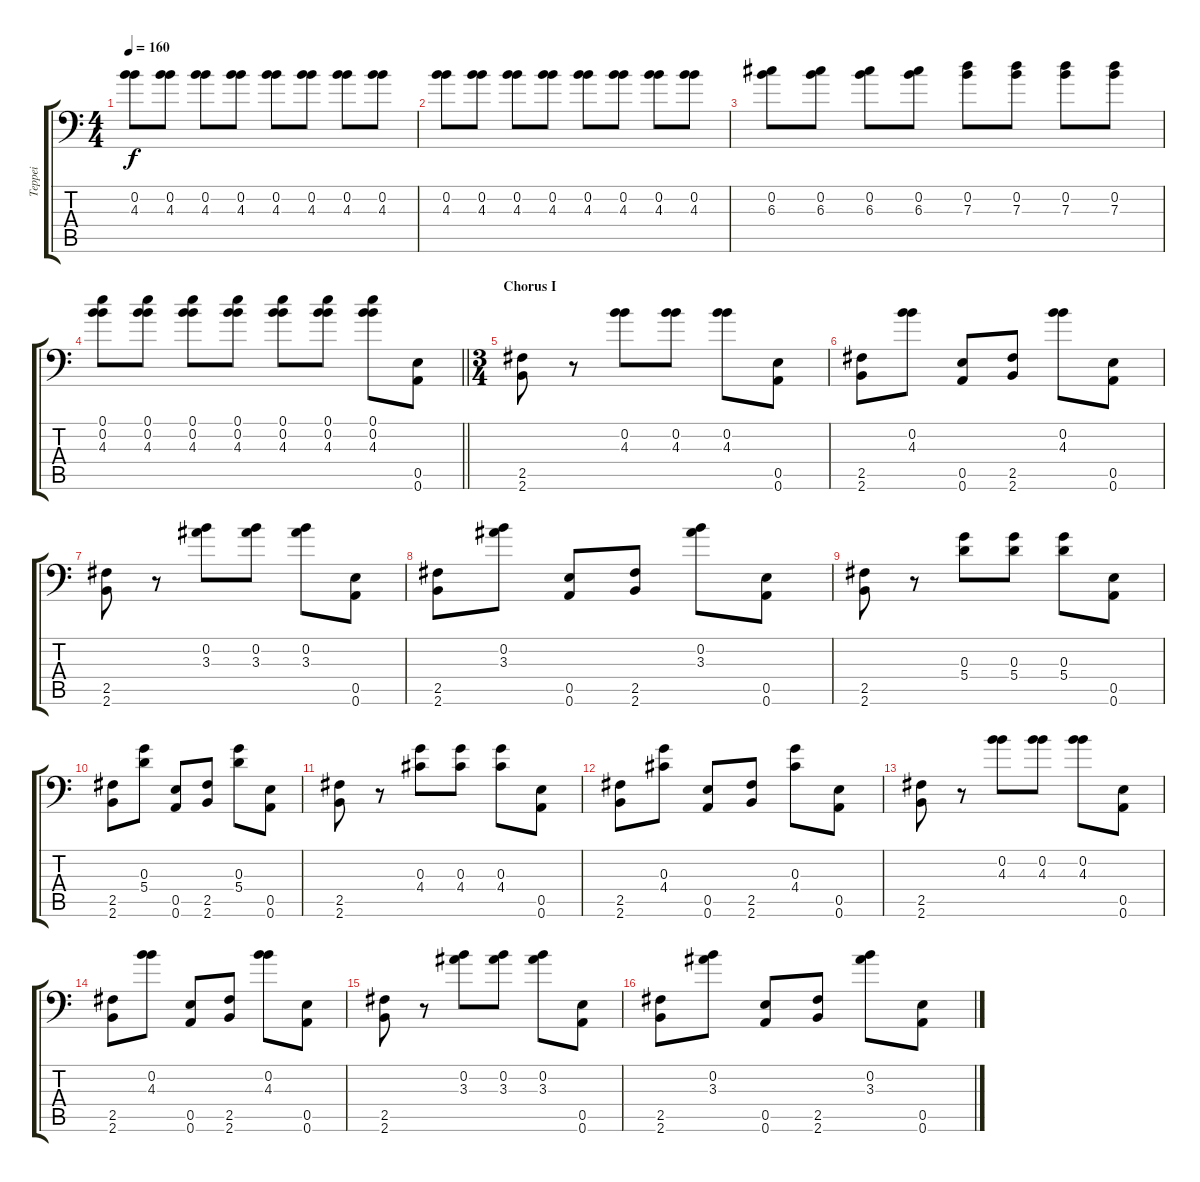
\track ("Teppei" "Teppei") {instrument distortionguitar}
\staff {score tabs}
\tuning (E4 B3 G3 A2 E2 A1) {hide}
\ts (4 4)
\tempo 160
\clef f4
\ks c
(0.2 4.3).8{dy f} (0.2 4.3).8 (0.2 4.3).8 (0.2 4.3).8 (0.2 4.3).8 (0.2 4.3).8 (0.2 4.3).8 (0.2 4.3).8 |
(0.2 4.3).8 (0.2 4.3).8 (0.2 4.3).8 (0.2 4.3).8 (0.2 4.3).8 (0.2 4.3).8 (0.2 4.3).8 (0.2 4.3).8 |
(0.2 6.3).8 (0.2 6.3).8 (0.2 6.3).8 (0.2 6.3).8 (0.2 7.3).8 (0.2 7.3).8 (0.2 7.3).8 (0.2 7.3).8 |
\barLineRight lightlight
(0.1 0.2 4.3).8 (0.1 0.2 4.3).8 (0.1 0.2 4.3).8 (0.1 0.2 4.3).8 (0.1 0.2 4.3).8 (0.1 0.2 4.3).8 (0.1 0.2 4.3).8 (0.5 0.6).8 |
\ts (3 4)
\section ("" "Chorus I")
(2.5 2.6).8 r.8 (0.2 4.3).8 (0.2 4.3).8 (0.2 4.3).8 (0.5 0.6).8 |
(2.5 2.6).8 (0.2 4.3).8 (0.5 0.6).8 (2.5 2.6).8 (0.2 4.3).8 (0.5 0.6).8 |
(2.5 2.6).8 r.8 (0.2 3.3).8 (0.2 3.3).8 (0.2 3.3).8 (0.5 0.6).8 |
(2.5 2.6).8 (0.2 3.3).8 (0.5 0.6).8 (2.5 2.6).8 (0.2 3.3).8 (0.5 0.6).8 |
(2.5 2.6).8 r.8 (0.3 5.4).8 (0.3 5.4).8 (0.3 5.4).8 (0.5 0.6).8 |
(2.5 2.6).8 (0.3 5.4).8 (0.5 0.6).8 (2.5 2.6).8 (0.3 5.4).8 (0.5 0.6).8 |
(2.5 2.6).8 r.8 (0.3 4.4).8 (0.3 4.4).8 (0.3 4.4).8 (0.5 0.6).8 |
(2.5 2.6).8 (0.3 4.4).8 (0.5 0.6).8 (2.5 2.6).8 (0.3 4.4).8 (0.5 0.6).8 |
(2.5 2.6).8 r.8 (0.2 4.3).8 (0.2 4.3).8 (0.2 4.3).8 (0.5 0.6).8 |
(2.5 2.6).8 (0.2 4.3).8 (0.5 0.6).8 (2.5 2.6).8 (0.2 4.3).8 (0.5 0.6).8 |
(2.5 2.6).8 r.8 (0.2 3.3).8 (0.2 3.3).8 (0.2 3.3).8 (0.5 0.6).8 |
(2.5 2.6).8 (0.2 3.3).8 (0.5 0.6).8 (2.5 2.6).8 (0.2 3.3).8 (0.5 0.6).8
